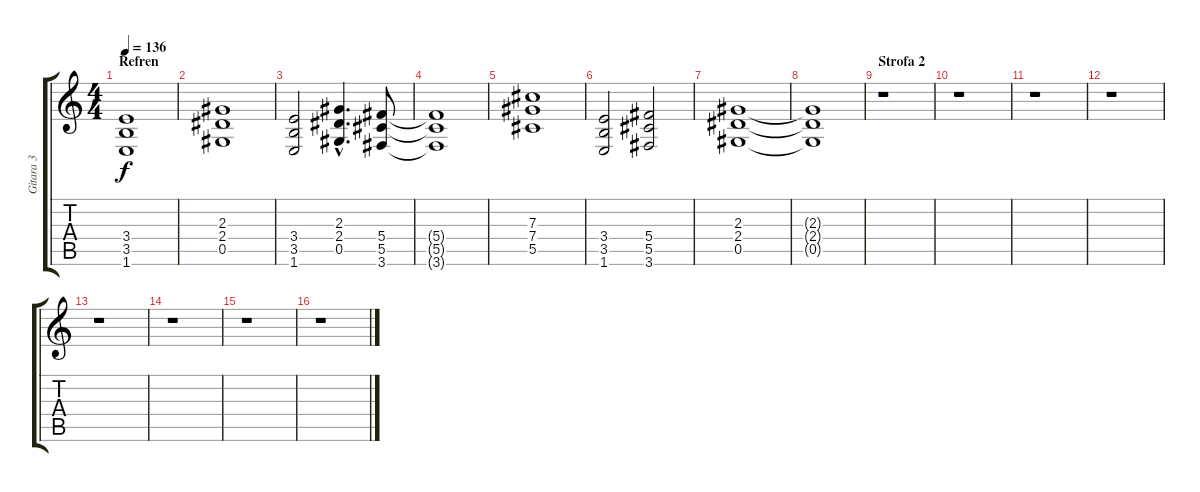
\track ("Gitara 3" "Gitara 3") {instrument distortionguitar}
\staff {score tabs}
\tuning (Eb4 Bb3 Gb3 Db3 Ab2 Eb2) {hide}
\ts (4 4)
\section ("" "Refren")
\tempo 136
\clef g2
\ks c
(3.4 3.5 1.6).1{dy f} |
(2.3 2.4 0.5).1 |
(3.4 3.5 1.6).2 (2.3{hac} 2.4{hac} 0.5{hac}).4{d} (5.4 5.5 3.6).8 |
(5.4{t} 5.5{t} 3.6{t}).1 |
(7.3 7.4 5.5).1 |
(3.4 3.5 1.6).2 (5.4 5.5 3.6).2 |
(2.3 2.4 0.5).1 |
(2.3{t} 2.4{t} 0.5{t}).1 |
\section ("" "Strofa 2")
r.1 |
r.1 |
r.1 |
r.1 |
r.1 |
r.1 |
r.1 |
r.1
